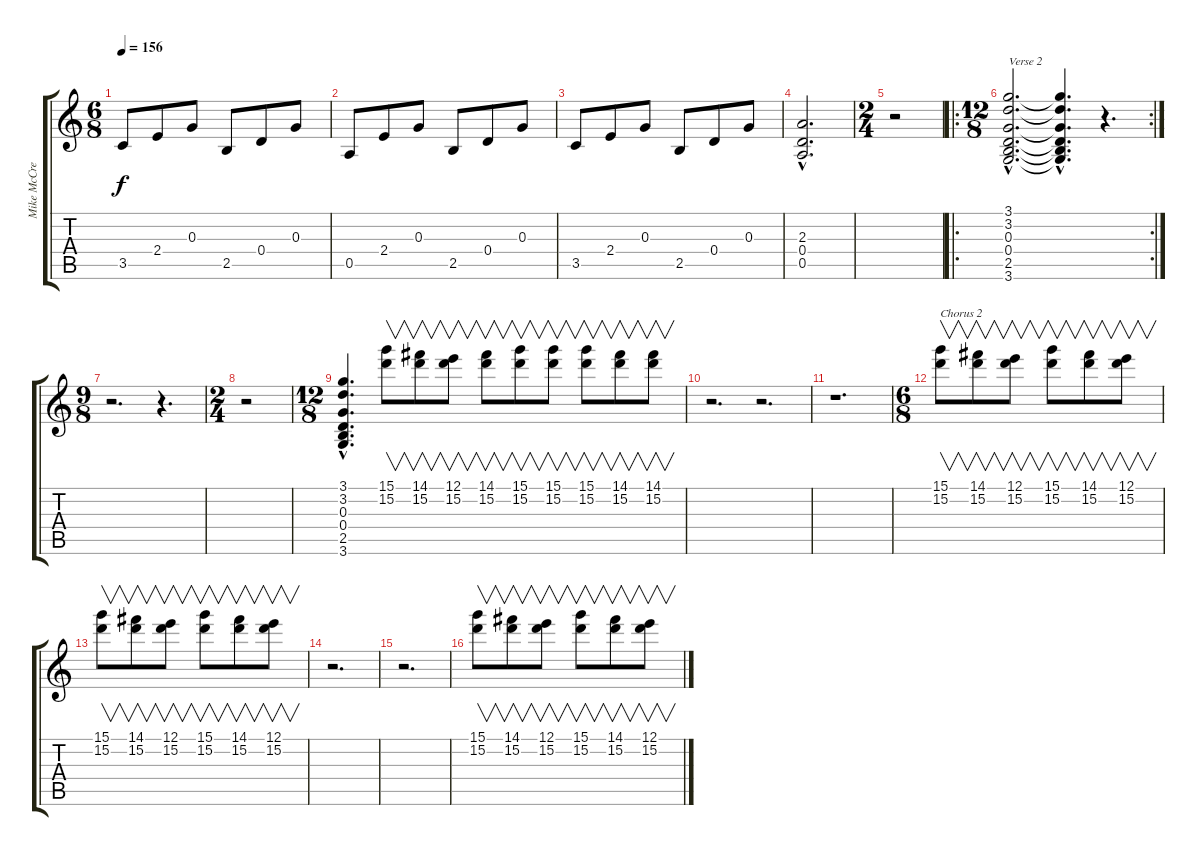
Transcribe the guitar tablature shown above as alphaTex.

\track ("Mike McCready" "Mike McCre") {instrument electricguitarclean}
\staff {score tabs}
\tuning (E4 B3 G3 D3 A2 E2) {hide}
\ts (6 8)
\tempo 156
\clef g2
\ks c
3.5.8{dy f} 2.4.8 0.3.8 2.5.8 0.4.8 0.3.8 |
0.5.8 2.4.8 0.3.8 2.5.8 0.4.8 0.3.8 |
3.5.8 2.4.8 0.3.8 2.5.8 0.4.8 0.3.8 |
(2.3{hac} 0.4{hac} 0.5{hac}).2{d} |
\ts (2 4)
r.2 |
\ro
\rc 2
\ts (12 8)
(3.1{hac} 3.2{hac} 0.3{hac} 0.4{hac} 2.5{hac} 3.6{hac}).2{d txt "Verse 2"} (3.1{hac t} 3.2{hac t} 0.3{hac t} 0.4{hac t} 2.5{hac t} 3.6{hac t}).4{d} r.4{d} |
\ts (9 8)
r.2{d} r.4{d} |
\ts (2 4)
r.2 |
\ts (12 8)
(3.1{hac} 3.2{hac} 0.3{hac} 0.4{hac} 2.5{hac} 3.6{hac}).4{d} (15.1 15.2).8{v} (14.1 15.2).8{v} (12.1 15.2).8{v} (14.1 15.2).8{v} (15.1 15.2).8{v} (15.1 15.2).8{v} (15.1 15.2).8{v} (14.1 15.2).8{v} (14.1 15.2).8{v} |
r.2{d} r.2{d} |
r.1{d} |
\ts (6 8)
(15.1 15.2).8{v txt "Chorus 2"} (14.1 15.2).8{v} (12.1 15.2).8{v} (15.1 15.2).8{v} (14.1 15.2).8{v} (12.1 15.2).8{v} |
(15.1 15.2).8{v} (14.1 15.2).8{v} (12.1 15.2).8{v} (15.1 15.2).8{v} (14.1 15.2).8{v} (12.1 15.2).8{v} |
r.2{d} |
r.2{d} |
(15.1 15.2).8{v} (14.1 15.2).8{v} (12.1 15.2).8{v} (15.1 15.2).8{v} (14.1 15.2).8{v} (12.1 15.2).8{v}
